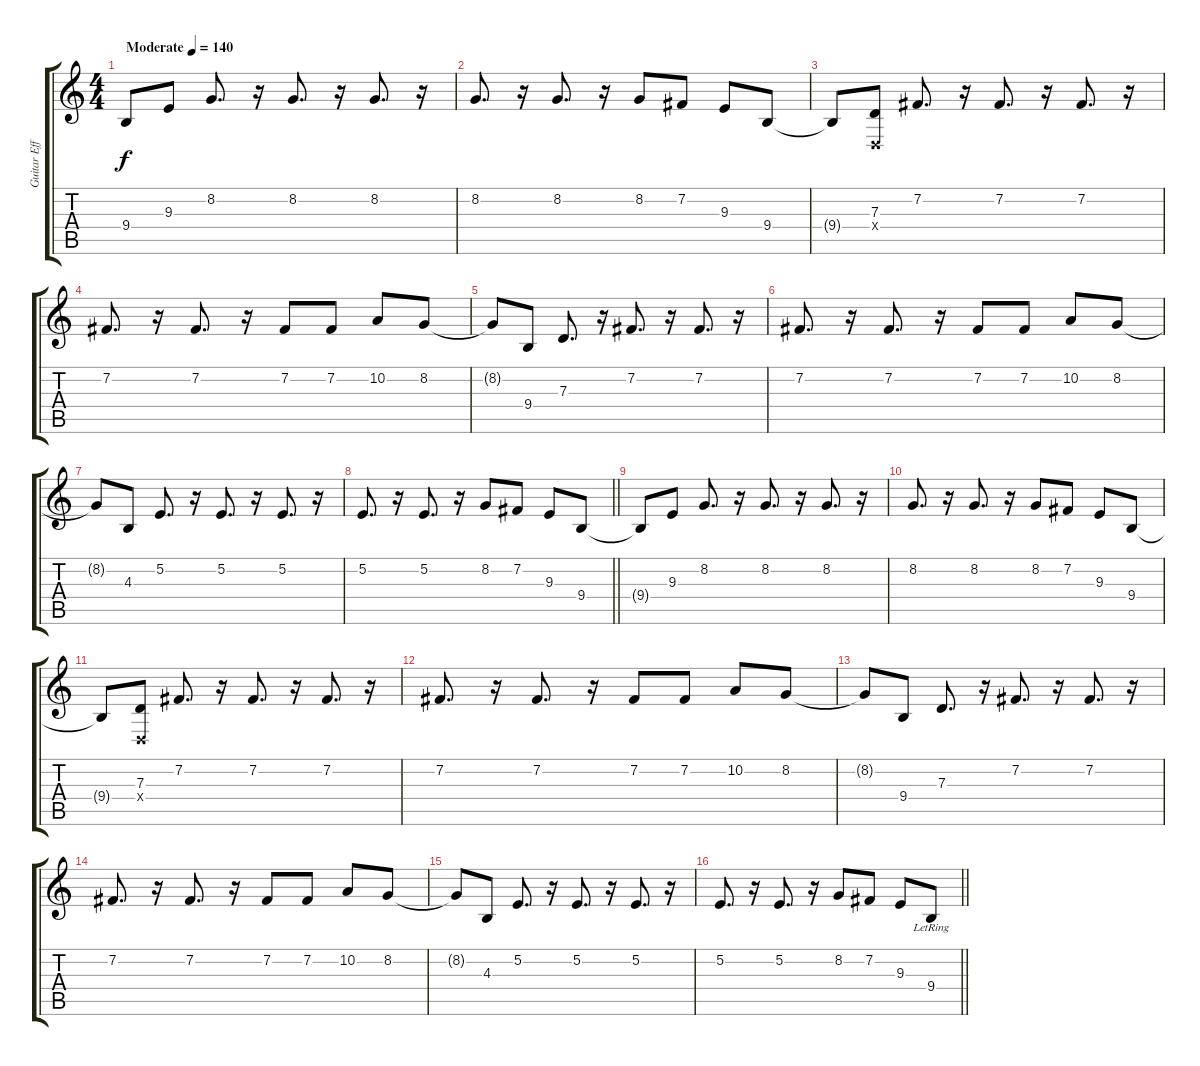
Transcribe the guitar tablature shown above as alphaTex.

\track ("Guitar Effect and Keys" "Guitar Eff") {instrument pad7halo}
\staff {score tabs}
\tuning (E4 B3 G3 D3 A2 E2) {hide}
\ts (4 4)
\section ("" "")
\tempo (140 "Moderate")
\clef g2
\ks c
9.4.8{dy f instrument pad7halo} 9.3.8 8.2.8{d} r.16 8.2.8{d} r.16 8.2.8{d} r.16 |
8.2.8{d} r.16 8.2.8{d} r.16 8.2.8 7.2.8 9.3.8 9.4.8 |
9.4{t}.8 (7.3 0.4{x}).8 7.2.8{d} r.16 7.2.8{d} r.16 7.2.8{d} r.16 |
7.2.8{d} r.16 7.2.8{d} r.16 7.2.8 7.2.8 10.2.8 8.2.8 |
8.2{t}.8 9.4.8 7.3.8{d} r.16 7.2.8{d} r.16 7.2.8{d} r.16 |
7.2.8{d} r.16 7.2.8{d} r.16 7.2.8 7.2.8 10.2.8 8.2.8 |
8.2{t}.8 4.3.8 5.2.8{d} r.16 5.2.8{d} r.16 5.2.8{d} r.16 |
\barLineRight lightlight
5.2.8{d} r.16 5.2.8{d} r.16 8.2.8 7.2.8 9.3.8 9.4.8 |
\section ("" "")
9.4{t}.8 9.3.8 8.2.8{d} r.16 8.2.8{d} r.16 8.2.8{d} r.16 |
8.2.8{d} r.16 8.2.8{d} r.16 8.2.8 7.2.8 9.3.8 9.4.8 |
9.4{t}.8 (7.3 0.4{x}).8 7.2.8{d} r.16 7.2.8{d} r.16 7.2.8{d} r.16 |
7.2.8{d} r.16 7.2.8{d} r.16 7.2.8 7.2.8 10.2.8 8.2.8 |
8.2{t}.8 9.4.8 7.3.8{d} r.16 7.2.8{d} r.16 7.2.8{d} r.16 |
7.2.8{d} r.16 7.2.8{d} r.16 7.2.8 7.2.8 10.2.8 8.2.8 |
8.2{t}.8 4.3.8 5.2.8{d} r.16 5.2.8{d} r.16 5.2.8{d} r.16 |
\barLineRight lightlight
5.2.8{d} r.16 5.2.8{d} r.16 8.2.8 7.2.8 9.3.8 9.4{lr}.8
